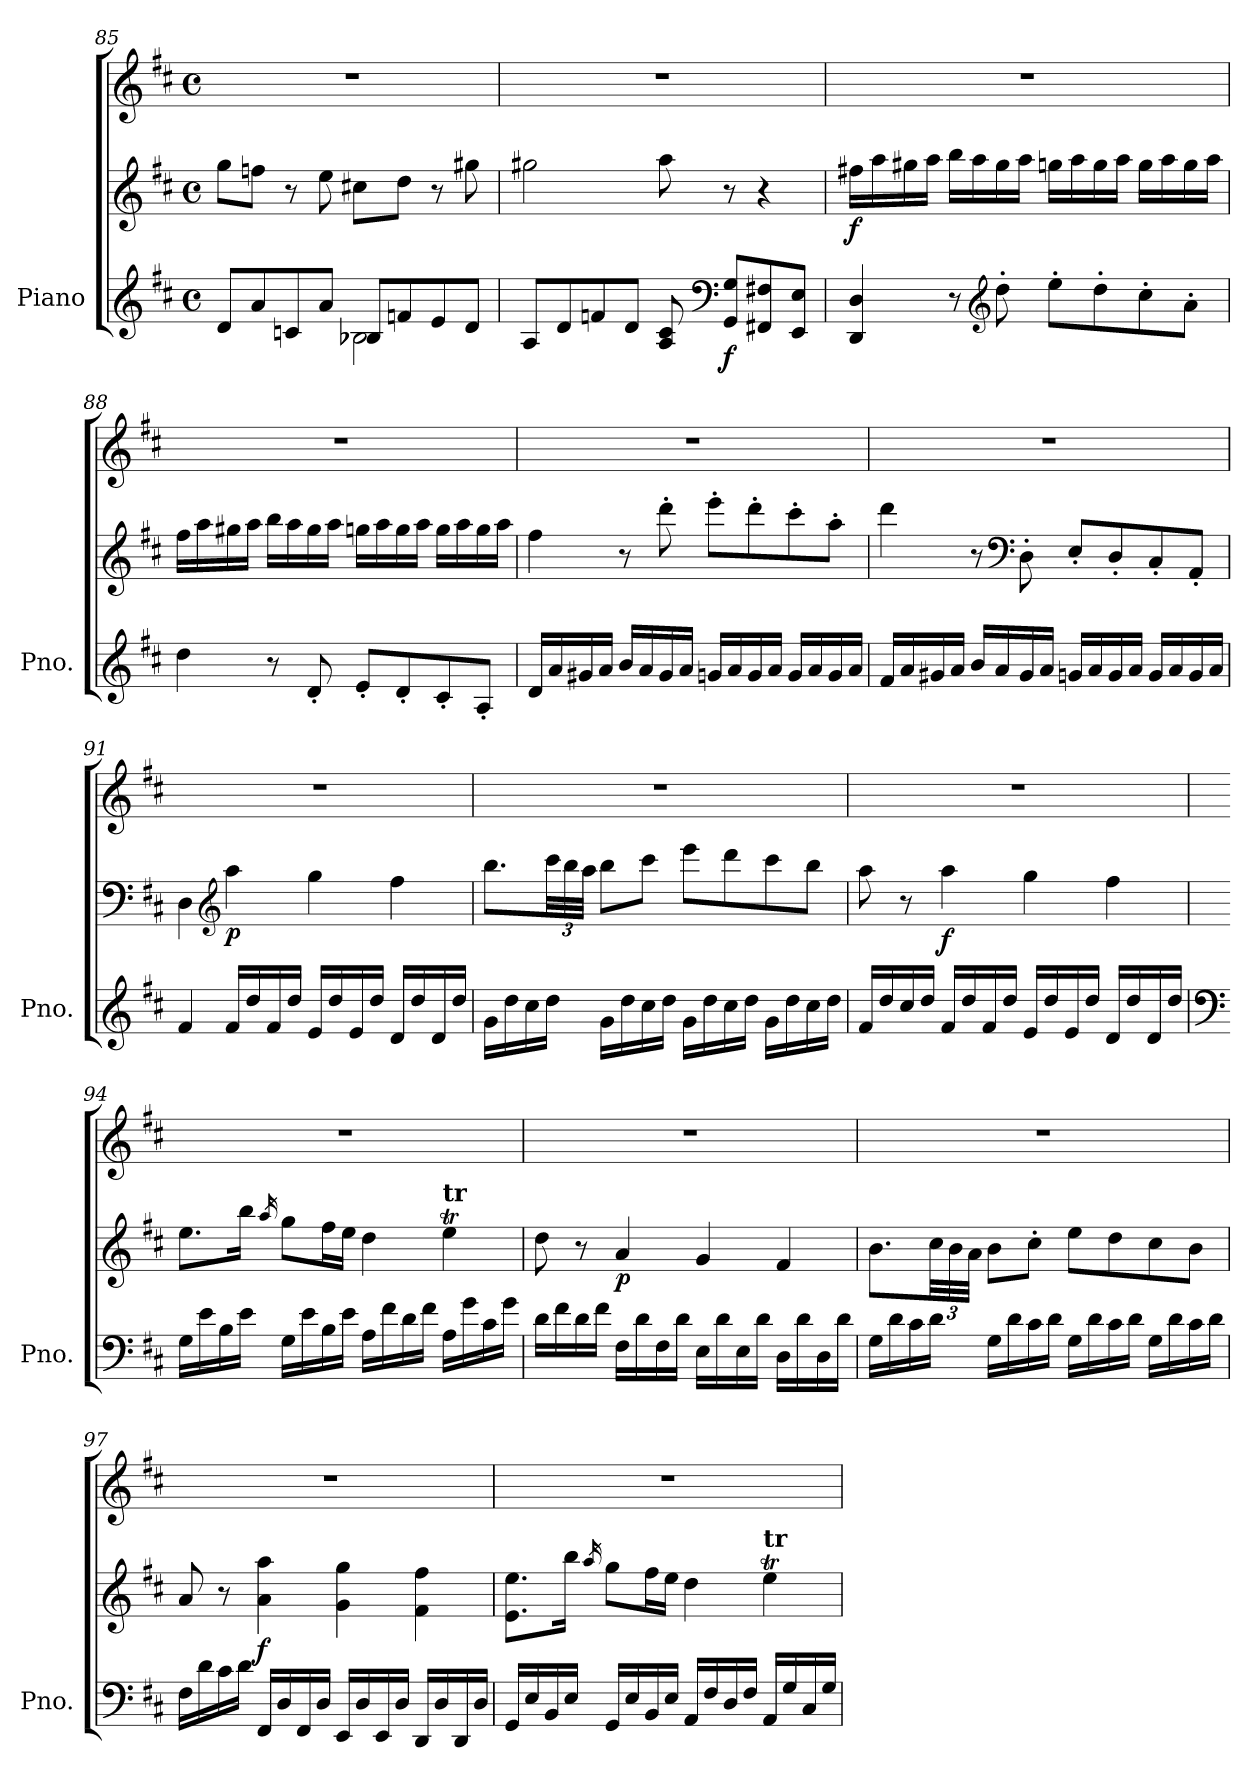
**kern	**kern	**kern	**dynam
*part1	*part1	*part1	*part1
*staff3	*staff2	*staff1	*staff1/2/3
*I"Piano	*	*	*
*I'Pno.	*	*	*
*clefG2	*clefG2	*clefG2	*
*k[f#c#]	*k[f#c#]	*k[f#c#]	*
*M4/4	*M4/4	*M4/4	*
*met(c)	*met(c)	*met(c)	*
=85	=85	=85	=85
*^	*	*	*
2ryy	8d/L	8gg\L	1r	.
.	8a/	8ffn\J	.	.
.	8cn/	8r	.	.
.	8a/J	8ee\	.	.
2B-\	8B-X</L	8cc#X\L	.	.
.	8fn</	8dd\J	.	.
.	8e/	8r	.	.
.	8d/J	8gg#X\	.	.
*v	*v	*	*	*
=86	=86	=86	=86
8A/L	2gg#X\	1r	.
8d/	.	.	.
8fn/	.	.	.
8d/J	.	.	.
8A/ 8c#/	8aa\	.	.
*clefF4	*	*	*
!	!	!	!LO:DY:b=3
8GG/ 8G/L	8r	.	f
8FF#X/ 8F#X/	4r	.	.
8EE/ 8E/J	.	.	.
!!LO:LB:g=z
=87	=87	=87	=87
!	!	!	!LO:DY:b=2
4DD/ 4D/	16ff#X\LL	1r	f
.	16aa\	.	.
.	16gg#X\	.	.
.	16aa\JJ	.	.
8r	16bb\LL	.	.
.	16aa\	.	.
*clefG2	*	*	*
8dd'\	16gg#\	.	.
.	16aa\JJ	.	.
8ee'\L	16ggn\LL	.	.
.	16aa\	.	.
8dd'\	16gg\	.	.
.	16aa\JJ	.	.
8cc#'\	16gg\LL	.	.
.	16aa\	.	.
8a'\J	16gg\	.	.
.	16aa\JJ	.	.
=88	=88	=88	=88
4dd\	16ff#\LL	1r	.
.	16aa\	.	.
.	16gg#X\	.	.
.	16aa\JJ	.	.
8r	16bb\LL	.	.
.	16aa\	.	.
8d'/	16gg#\	.	.
.	16aa\JJ	.	.
8e'/L	16ggn\LL	.	.
.	16aa\	.	.
8d'/	16gg\	.	.
.	16aa\JJ	.	.
8c#'/	16gg\LL	.	.
.	16aa\	.	.
8A'/J	16gg\	.	.
.	16aa\JJ	.	.
=89	=89	=89	=89
16d/LL	4ff#\	1r	.
16a/	.	.	.
16g#X/	.	.	.
16a/JJ	.	.	.
16b/LL	8r	.	.
16a/	.	.	.
16g#/	8ddd'\	.	.
16a/JJ	.	.	.
16gn/LL	8eee'\L	.	.
16a/	.	.	.
16g/	8ddd'\	.	.
16a/JJ	.	.	.
16g/LL	8ccc#'\	.	.
16a/	.	.	.
16g/	8aa'\J	.	.
16a/JJ	.	.	.
!!LO:LB:g=z
=90	=90	=90	=90
16f#/LL	4ddd\	1r	.
16a/	.	.	.
16g#X/	.	.	.
16a/JJ	.	.	.
16b/LL	8r	.	.
16a/	.	.	.
*	*clefF4	*	*
16g#/	8D'\	.	.
16a/JJ	.	.	.
16gn/LL	8E'/L	.	.
16a/	.	.	.
16g/	8D'/	.	.
16a/JJ	.	.	.
16g/LL	8C#'/	.	.
16a/	.	.	.
16g/	8AA'/J	.	.
16a/JJ	.	.	.
=91	=91	=91	=91
4f#/	4D\	1r	.
*	*clefG2	*	*
!	!	!	!LO:DY:b=2
16f#/LL	4aa\	.	p
16dd/	.	.	.
16f#/	.	.	.
16dd/JJ	.	.	.
16e/LL	4gg\	.	.
16dd/	.	.	.
16e/	.	.	.
16dd/JJ	.	.	.
16d/LL	4ff#\	.	.
16dd/	.	.	.
16d/	.	.	.
16dd/JJ	.	.	.
=92	=92	=92	=92
16g\LL	8.bb\L	1r	.
16dd\	.	.	.
16cc#\	.	.	.
*	*Xbrackettup	*	*
16dd\JJ	48ccc#\LL	.	.
.	48bb\	.	.
.	48aa\JJJ	.	.
16g\LL	8bb\L	.	.
16dd\	.	.	.
16cc#\	8ccc#\J	.	.
16dd\JJ	.	.	.
16g\LL	8eee\L	.	.
16dd\	.	.	.
16cc#\	8ddd\	.	.
16dd\JJ	.	.	.
16g\LL	8ccc#\	.	.
16dd\	.	.	.
16cc#\	8bb\J	.	.
16dd\JJ	.	.	.
!!LO:LB:g=z
=93	=93	=93	=93
16f#/LL	8aa\	1r	.
16dd/	.	.	.
16cc#/	8r	.	.
16dd/JJ	.	.	.
!	!	!	!LO:DY:b=2
16f#/LL	4aa\	.	f
16dd/	.	.	.
16f#/	.	.	.
16dd/JJ	.	.	.
16e/LL	4gg\	.	.
16dd/	.	.	.
16e/	.	.	.
16dd/JJ	.	.	.
16d/LL	4ff#\	.	.
16dd/	.	.	.
16d/	.	.	.
16dd/JJ	.	.	.
=94	=94	=94	=94
*clefF4	*	*	*
16G\LL	8.ee\L	1r	.
16e\	.	.	.
16B\	.	.	.
16e\JJ	16bb\Jk	.	.
.	16qaa/	.	.
16G\LL	8gg\L	.	.
16e\	.	.	.
16B\	16ff#\L	.	.
16e\JJ	16ee\JJ	.	.
16A\LL	4dd\	.	.
16f#\	.	.	.
16d\	.	.	.
16f#\JJ	.	.	.
!	!LO:TX:a:B:t=tr	!	!
16A\LL	4eeT\	.	.
16g\	.	.	.
16c#\	.	.	.
16g\JJ	.	.	.
=95	=95	=95	=95
16d\LL	8dd\	1r	.
16f#\	.	.	.
16d\	8r	.	.
16f#\JJ	.	.	.
!	!	!	!LO:DY:b=2
16F#\LL	4a/	.	p
16d\	.	.	.
16F#\	.	.	.
16d\JJ	.	.	.
16E\LL	4g/	.	.
16d\	.	.	.
16E\	.	.	.
16d\JJ	.	.	.
16D\LL	4f#/	.	.
16d\	.	.	.
16D\	.	.	.
16d\JJ	.	.	.
!!LO:PB:g=z
=96	=96	=96	=96
16G\LL	8.b\L	1r	.
16d\	.	.	.
16c#\	.	.	.
16d\JJ	48cc#\LL	.	.
.	48b\	.	.
.	48a\JJJ	.	.
16G\LL	8b\L	.	.
16d\	.	.	.
16c#\	8cc#'\J	.	.
16d\JJ	.	.	.
16G\LL	8ee\L	.	.
16d\	.	.	.
16c#\	8dd\	.	.
16d\JJ	.	.	.
16G\LL	8cc#\	.	.
16d\	.	.	.
16c#\	8b\J	.	.
16d\JJ	.	.	.
=97	=97	=97	=97
16F#\LL	8a/	1r	.
16d\	.	.	.
16c#\	8r	.	.
16d\JJ	.	.	.
!	!	!	!LO:DY:b=2
16FF#/LL	4a\ 4aa\	.	f
16D/	.	.	.
16FF#/	.	.	.
16D/JJ	.	.	.
16EE/LL	4g\ 4gg\	.	.
16D/	.	.	.
16EE/	.	.	.
16D/JJ	.	.	.
16DD/LL	4f#\ 4ff#\	.	.
16D/	.	.	.
16DD/	.	.	.
16D/JJ	.	.	.
=98	=98	=98	=98
16GG/LL	8.e\ 8.ee\L	1r	.
16E/	.	.	.
16BB/	.	.	.
16E/JJ	16bb\Jk	.	.
.	16qaa/	.	.
16GG/LL	8gg\L	.	.
16E/	.	.	.
16BB/	16ff#\L	.	.
16E/JJ	16ee\JJ	.	.
16AA/LL	4dd\	.	.
16F#/	.	.	.
16D/	.	.	.
16F#/JJ	.	.	.
!	!LO:TX:a:B:t=tr	!	!
16AA/LL	4eeT\	.	.
16G/	.	.	.
16C#/	.	.	.
16G/JJ	.	.	.
=	=	=	=
*-	*-	*-	*-
